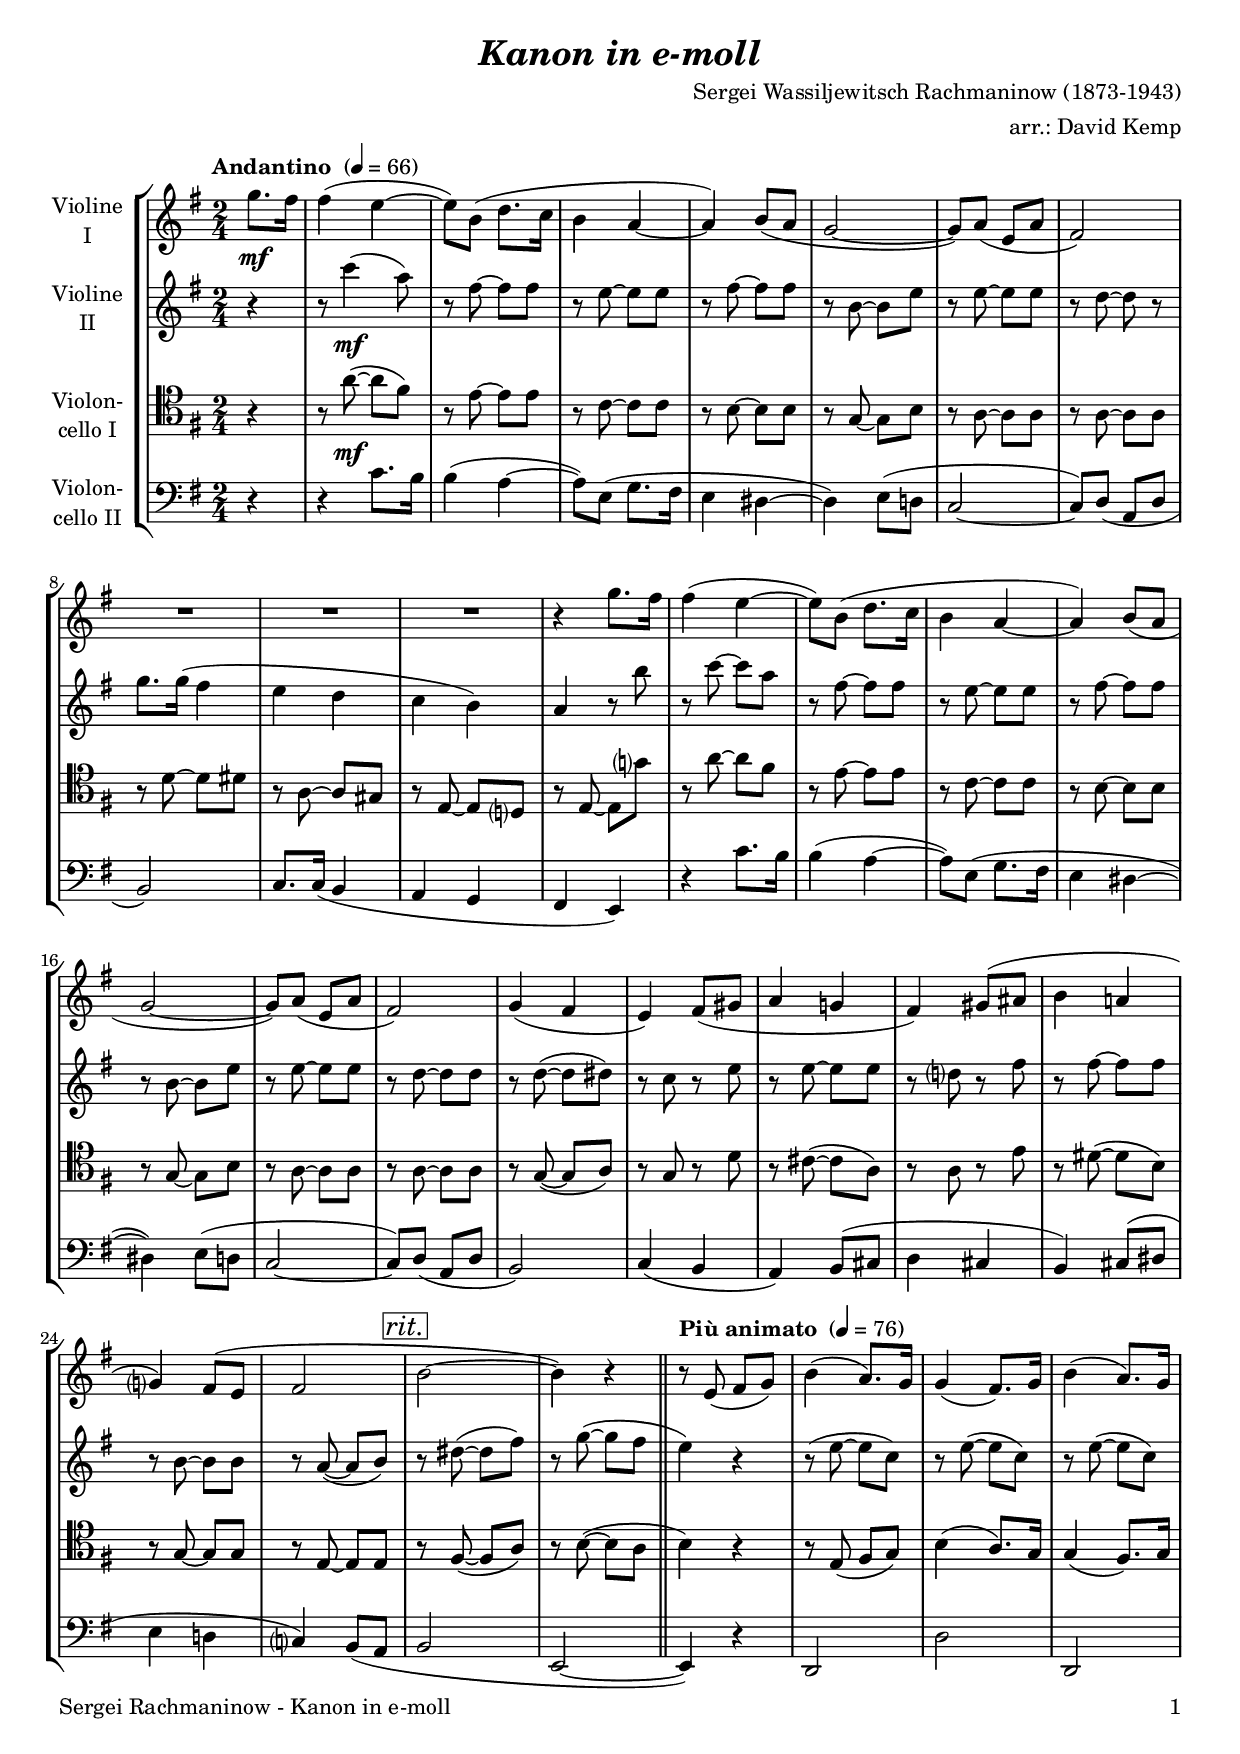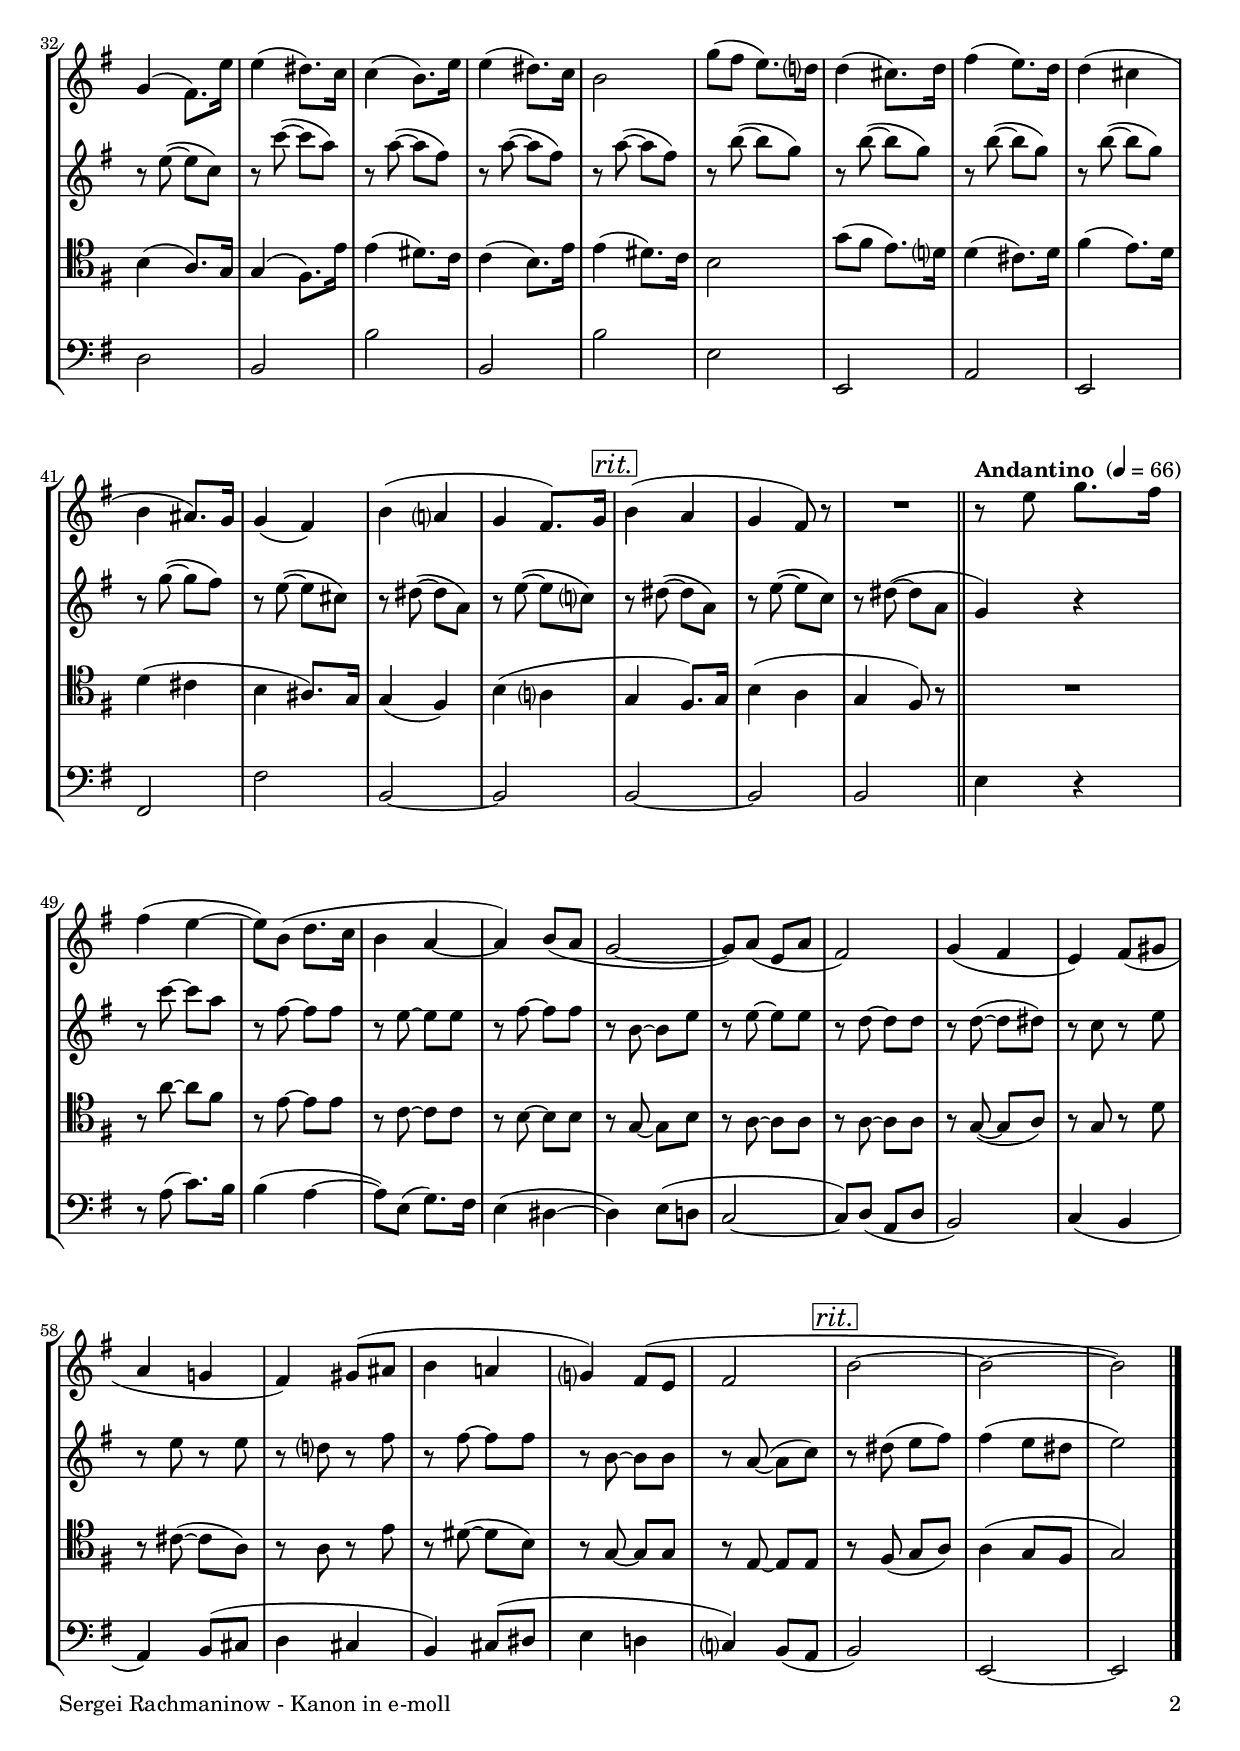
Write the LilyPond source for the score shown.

\version "2.24.1"
\include "deutsch.ly"

#(set-global-staff-size 19)

\header {
  title     = \markup \bold \italic "Kanon in e-moll"
  composer  = "Sergei Wassiljewitsch Rachmaninow (1873-1943)"
  arranger  = "arr.: David Kemp"
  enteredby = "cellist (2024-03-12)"
%  piece     = ""
}

voiceconsts = {
  \key e \minor
  \time 2/4
  \clef "treble"
%  \numericTimeSignature
  \compressEmptyMeasures
  % Set default beaming for all staves
%  \set Timing.beamExceptions = #'()
%  \set Timing.baseMoment     = #(ly:make-moment 1 4)
%  \set Timing.beatStructure  = #'(1 1 1)
  \tempo "Andantino " 4=66
}

mist = "string ensemble 1"
mivl = "violin"
miba = "cello"
mipz = "pizzicato strings"

boxa = { \bar "||" \tempo "Più animato " 4=76 }
boxb = { \bar "||" \tempo "Andantino "   4=66 }

rit = \mark \markup \box \italic "rit."

va = \relative c''' {
  \voiceconsts

  \partial 4 g8.\mf fis16
  fis4( e~
  e8) h( d8. c16
  h4 a~
  a) h8( a
  g2~
  g8) a( e a
  fis2)

  R2*3
  r4 g'8. fis16
  fis4( e~
  e8) h( d8. c16
  h4 a~
  a) h8( a

  g2~
  g8) a( e a
  fis2)
  g4( fis
  e) fis8( gis
  a4 g!
  fis) gis8( ais
  h4 a!

  g?) fis8( e
  fis2 \rit
  h~
  h4) r \boxa
  r8 e,( fis g)
  h4( a8.) g16
  g4( fis8.) g16
  h4( a8.) g16

  g4( fis8.) e'16
  e4( dis8.) c16
  c4( h8.) e16
  e4( dis8.) c16
  h2
  g'8( fis e8.) d?16
  d4( cis8.) d16
  fis4( e8.) d16

  d4( cis
  h ais8.) g16
  g4( fis)
  h( a?
  g fis8.) g16 \rit
  h4( a
  g fis8) r
  R2 \boxb

  r8 e' g8. fis16
  fis4( e~
  e8) h( d8. c16
  h4 a~
  a) h8( a
  g2~

  g8) a( e a
  fis2)
  g4( fis
  e) fis8( gis
  a4 g!
  fis) gis8( ais

  h4 a!
  g?) fis8( e
  fis2 \rit
  h~
  h~
  h) \bar "|."
}

vb = \relative c''' {
  \voiceconsts

  \partial 4 r4
  r8 c4(\mf a8)
  r fis~ fis fis
  r e~ e e
  r fis~ fis fis
  r h,~ h e
  r e~ e e
  r d~ d r

  g8. g16( fis4
  e d
  c h) a r8 h'
  r c~ c a
  r fis~ fis fis
  r e~ e e
  r fis~ fis fis

  r h,~ h e
  r e~ e e
  r d~ d d
  r d(~ d dis)
  r c r e
  r e~ e e
  r d? r fis
  r fis~ fis fis

  r h,~ h h
  r a(~ a h) \rit
  r dis(~ dis fis)
  r g(~ g fis \boxa
  e4) r
  r8( e~ e c)
  r e(~ e c)
  r e(~ e c)

  r e(~ e c)
  r c'(~ c a)
  r a(~ a fis)
  r a(~ a fis)
  r a(~ a fis)
  r h(~ h g)
  r h(~ h g)
  r h(~ h g)

  r h(~ h g)
  r g(~ g fis)
  r e(~ e cis)
  r dis(~ dis a)
  r e'(~ e c?) \rit
  r dis(~ dis a)
  r e'(~ e c)
  r dis(~ dis a \boxb

  g4) r
  r8 c'~ c a
  r fis~ fis fis
  r e~ e e
  r fis~ fis fis
  r h,~ h e

  r e~ e e
  r d~ d d
  r d(~ d dis)
  r c r e
  r e r e
  r d? r fis

  r fis~ fis fis
  r h,~ h h
  r a(~ a c) \rit
  r dis( e fis)
  fis4( e8 dis
  e2) \bar "|."
}

vc = \relative c'' {
  \voiceconsts
  \clef "tenor"
  
  \partial 4 r4
  r8 a(~\mf a fis)
  r e~ e e
  r c~ c c
  r h~ h h
  r g~ g h
  r a~ a a
  r a~ a a

  r d~ d dis
  r a~ a gis
  r e~ e d?
  r e~ e g'?
  r a~ a fis
  r e~ e e
  r c~ c c
  r h~ h h

  r g~ g h
  r a~ a a
  r a~ a a
  r g(~ g a)
  r g r d'
  r cis(~ cis a)
  r a r e'
  r dis(~ dis h)

  r g~ g g
  r e~ e e \rit
  r fis(~ fis a)
  r h(~ h a \boxa
  h4) r
  r8 e,( fis g)
  h4( a8.) g16
  g4( fis8.) g16

  h4( a8.) g16
  g4( fis8.) e'16
  e4( dis8.) c16
  c4( h8.) e16
  e4( dis8.) c16
  h2
  g'8( fis e8.) d?16
  d4( cis8.) d16

  fis4( e8.) d16
  d4( cis
  h ais8.) g16
  g4( fis)
  h( a? \rit
  g fis8.) g16
  h4( a
  g fis8) r \boxb

  R2
  r8 a'~ a fis
  r e~ e e
  r c~ c c
  r h~ h h
  r g~ g h

  r a~ a a
  r a~ a a
  r g(~ g a)
  r g r d'
  r cis(~ cis a)
  r a r e'

  r dis(~ dis h)
  r g~ g g
  r e~ e e \rit
  r fis( g a)
  a4( g8 fis
  g2) \bar "|."
}

vd = \relative c' {
  \voiceconsts
  \clef "bass"
  
  \partial 4 r4
  r c8. h16
  h4( a~
  a8) e( g8. fis16
  e4 dis~
  dis) e8( d
  c2~
  c8) d( a d

  h2)
  c8. c16( h4
  a g
  fis e)
  r c''8. h16
  h4( a~
  a8) e( g8. fis16
  e4 dis~

  dis) e8( d
  c2~
  c8) d( a d
  h2)
  c4( h
  a) h8( cis
  d4 cis
  h) cis8( dis

  e4 d!
  c?) h8( a \rit
  h2
  e,~ \boxa
  e4) r
  d2
  d'
  d,

  d'
  h
  h'
  h,
  h'
  e,
  e,
  a

  e
  fis
  fis'
  h,~
  h \rit
  h~
  h
  h \boxb

  e4 r
  r8 a( c8.) h16
  h4( a~
  a8) e( g8.) fis16
  e4( dis~
  dis) e8( d!

  c2~
  c8) d( a d
  h2)
  c4( h
  a) h8( cis
  d4 cis

  h) cis8( dis
  e4 d!
  c?) h8( a \rit
  h2)
  e,~
  e \bar "|."
}


music = \new StaffGroup <<
      \new Staff {
	\set Staff.midiInstrument = \mivl
	\set Staff.instrumentName = \markup \center-column { "Violine" "I" }
	\transpose e e { \va }
      }

      \new Staff {
	\set Staff.midiInstrument = \mivl
	\set Staff.instrumentName = \markup \center-column { "Violine" "II" }
	\transpose e e { \vb }
      }

      \new Staff {
	\set Staff.midiInstrument = \miba
	\set Staff.instrumentName = \markup \center-column { "Violon-" "cello I" }
	\transpose e e { \vc }
      }

      \new Staff {
	\set Staff.midiInstrument = \miba
	\set Staff.instrumentName = \markup \center-column { "Violon-" "cello II" }
	\transpose e e { \vd }
      }
>>

\book {
   \paper {
    print-page-number = ##t
    print-first-page-number = ##t
    ragged-last-bottom = ##f
    oddHeaderMarkup = \markup \null
    evenHeaderMarkup = \markup \null
    oddFooterMarkup = \markup {
      \fill-line {
        \if \should-print-page-number
        "Sergei Rachmaninow - Kanon in e-moll" \fromproperty #'page:page-number-string
      }
    }
    evenFooterMarkup = \oddFooterMarkup
  } \score {
    \music
    \layout {}
  }

  \score {
    \unfoldRepeats \music

    \midi {
      \context {
        \Score
      }
    }
  }
}